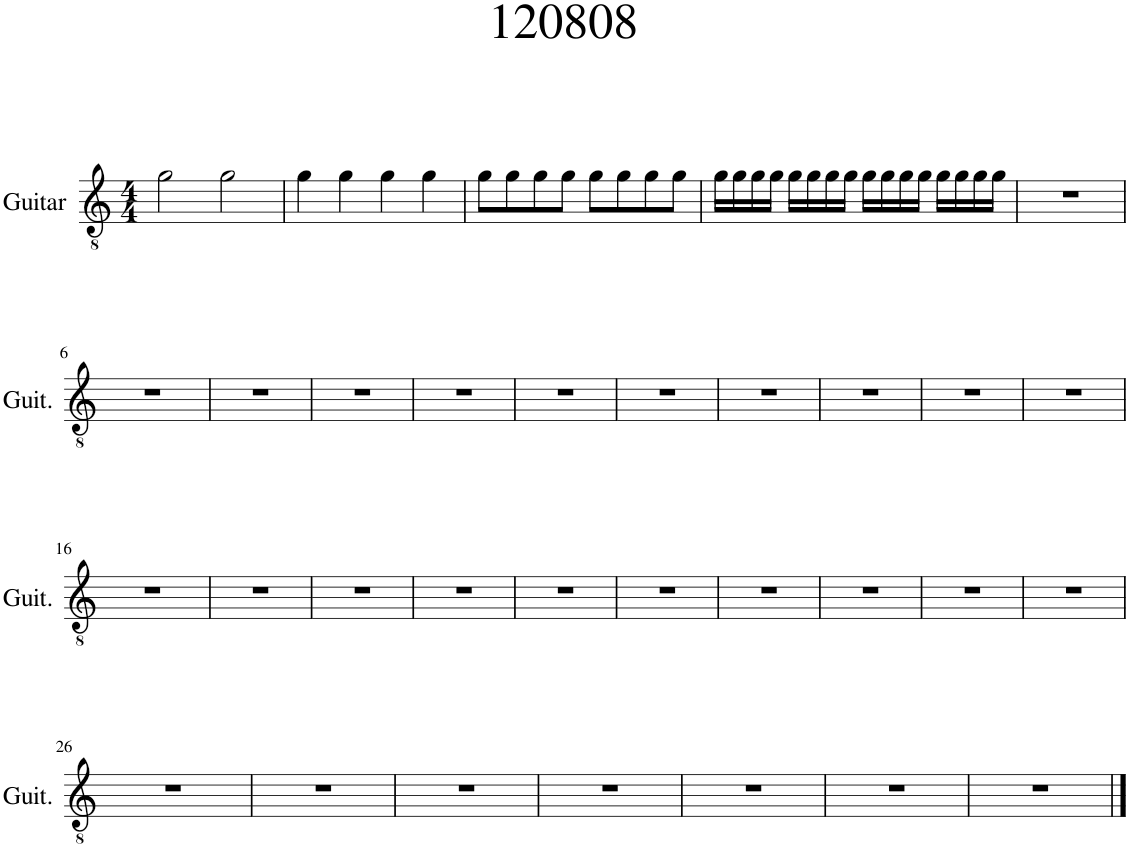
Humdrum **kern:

**kern
*part1
*staff1
*I"Guitar
*I'Guit.
*clefGv2
*k[]
*M4/4
=1
2g\
2g\
=2
4g\
4g\
4g\
4g\
=3
8g\L
8g\
8g\
8g\J
8g\L
8g\
8g\
8g\J
=4
16g\LL
16g\
16g\
16g\JJ
16g\LL
16g\
16g\
16g\JJ
16g\LL
16g\
16g\
16g\JJ
16g\LL
16g\
16g\
16g\JJ
=5
1r
!!LO:LB:g=z
=6
1r
=7
1r
=8
1r
=9
1r
=10
1r
=11
1r
=12
1r
=13
1r
=14
1r
=15
1r
!!LO:LB:g=z
=16
1r
=17
1r
=18
1r
=19
1r
=20
1r
=21
1r
=22
1r
=23
1r
=24
1r
=25
1r
!!LO:LB:g=z
=26
1r
=27
1r
=28
1r
=29
1r
=30
1r
=31
1r
=32
1r
==
*-
